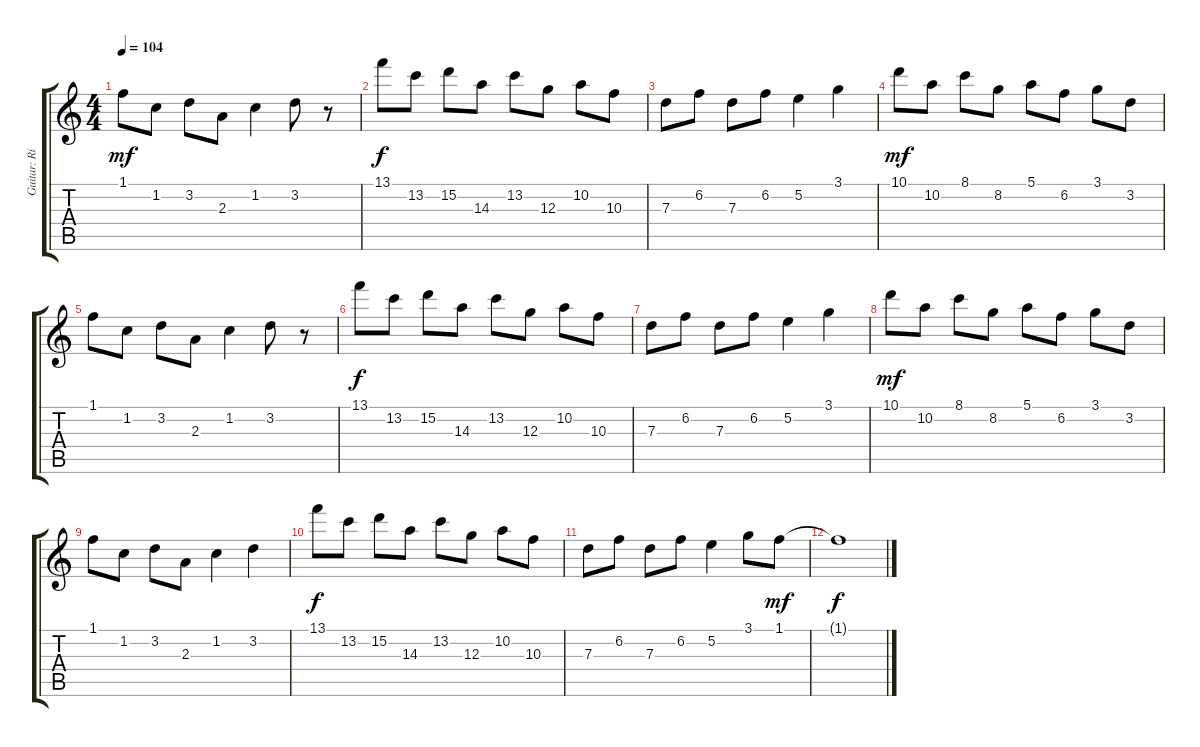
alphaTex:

\track ("Guitar: Rick Vito" "Guitar: Ri") {instrument electricguitarjazz}
\staff {score tabs}
\tuning (E4 B3 G3 D3 A2 E2) {hide}
\ts (4 4)
\tempo 104
\clef g2
\ks c
1.1.8{dy mf} 1.2.8 3.2.8 2.3.8 1.2.4 3.2.8 r.8 |
13.1.8{dy f} 13.2.8 15.2.8 14.3.8 13.2.8 12.3.8 10.2.8 10.3.8 |
7.3.8 6.2.8 7.3.8 6.2.8 5.2.4 3.1.4 |
10.1.8{dy mf} 10.2.8 8.1.8 8.2.8 5.1.8 6.2.8 3.1.8 3.2.8 |
1.1.8 1.2.8 3.2.8 2.3.8 1.2.4 3.2.8 r.8 |
13.1.8{dy f} 13.2.8 15.2.8 14.3.8 13.2.8 12.3.8 10.2.8 10.3.8 |
7.3.8 6.2.8 7.3.8 6.2.8 5.2.4 3.1.4 |
10.1.8{dy mf} 10.2.8 8.1.8 8.2.8 5.1.8 6.2.8 3.1.8 3.2.8 |
1.1.8 1.2.8 3.2.8 2.3.8 1.2.4 3.2.4 |
13.1.8{dy f} 13.2.8 15.2.8 14.3.8 13.2.8 12.3.8 10.2.8 10.3.8 |
7.3.8 6.2.8 7.3.8 6.2.8 5.2.4 3.1.8 1.1.8{dy mf} |
1.1{t}.1{dy f}
